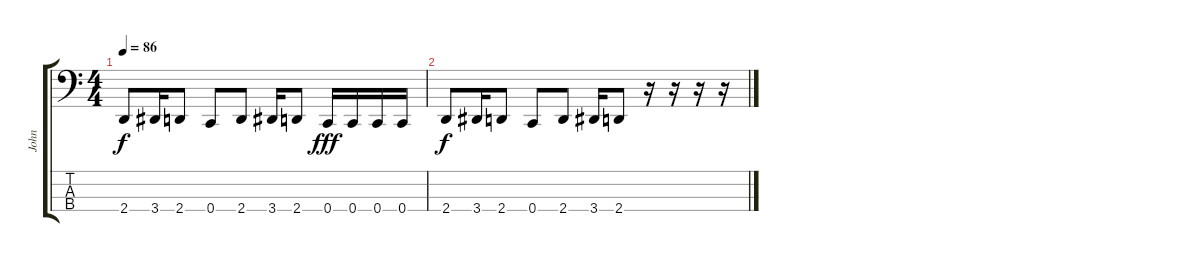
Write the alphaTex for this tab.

\track ("John" "John") {instrument electricbassfinger}
\staff {score tabs}
\tuning (F2 C2 G1 C1) {hide}
\ts (4 4)
\tempo 86
\clef f4
\ks c
2.4.8{dy f} 3.4.16 2.4.8 0.4.8 2.4.8 3.4.16 2.4.8 0.4.16{dy fff} 0.4.16 0.4.16 0.4.16 |
2.4.8{dy f} 3.4.16 2.4.8 0.4.8 2.4.8 3.4.16 2.4.8 r.16 r.16 r.16 r.16
